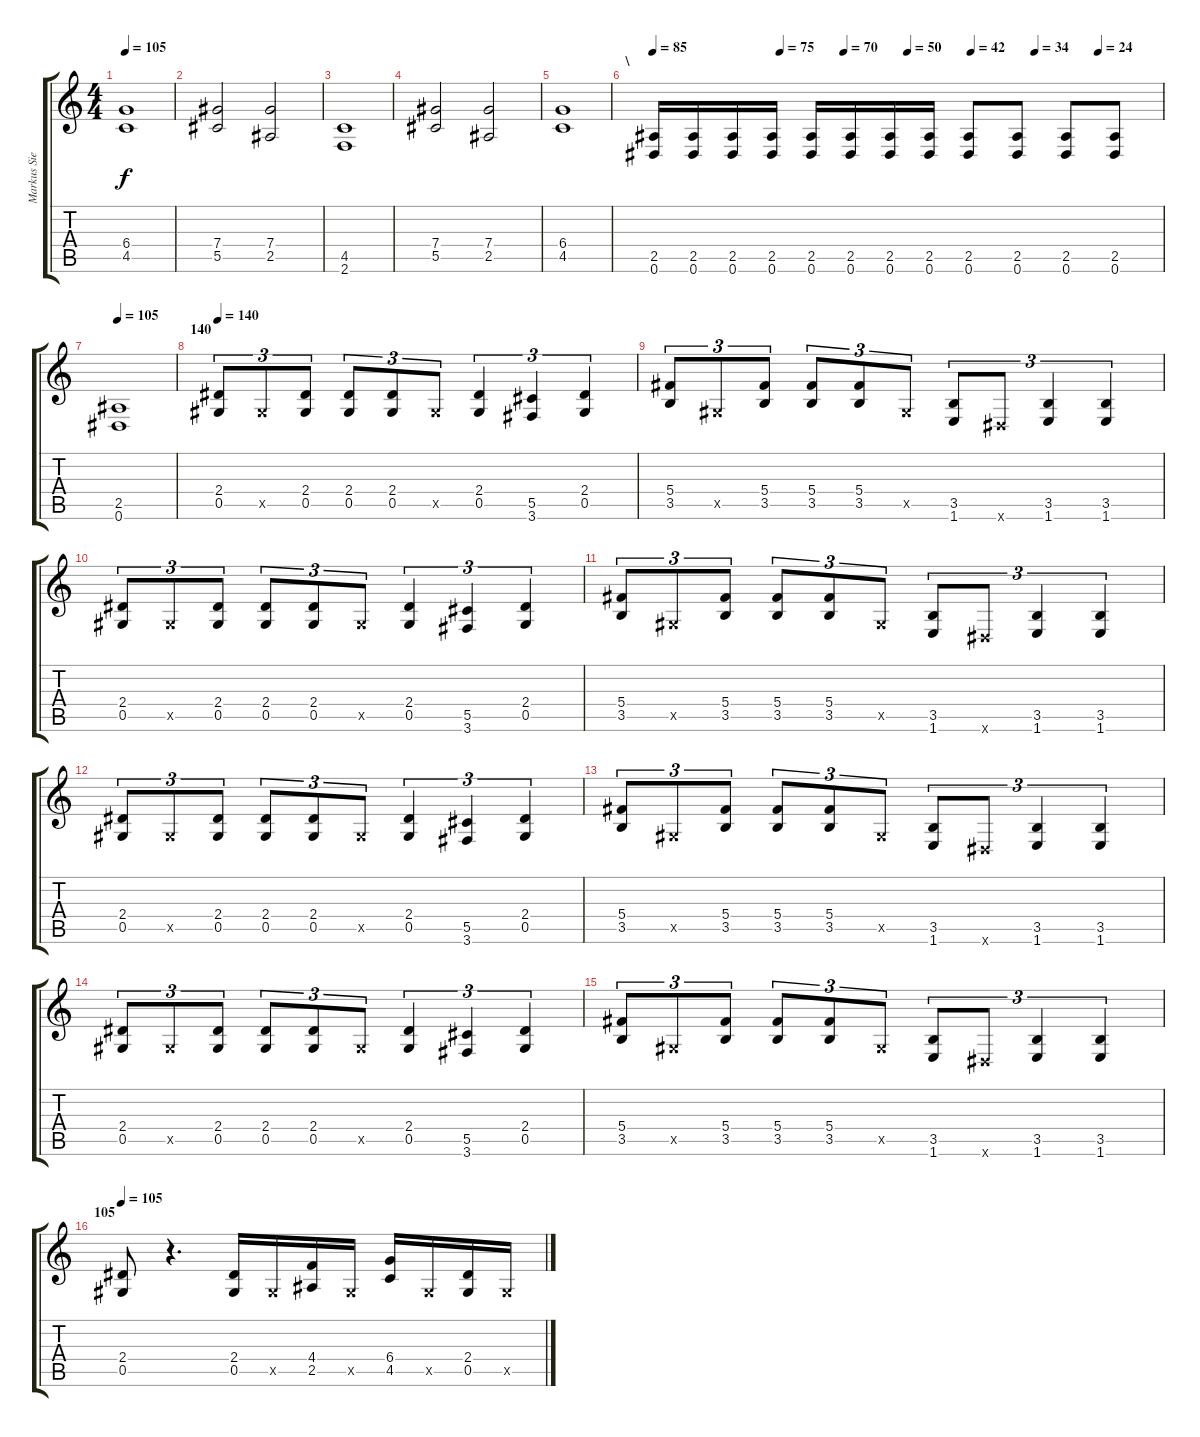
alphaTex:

\track ("Markus Siepen" "Markus Sie") {instrument distortionguitar}
\staff {score tabs}
\tuning (Eb4 Bb3 Gb3 Db3 Ab2 Eb2) {hide}
\ts (4 4)
\tempo 105
\clef g2
\ks c
(6.4 4.5).1{dy f} |
(7.4 5.5).2 (7.4 2.5).2 |
(4.5 2.6).1 |
(7.4 5.5).2 (7.4 2.5).2 |
(6.4 4.5).1 |
\section ("" "\\")
\tempo 85
\tempo (75 0.25)
\tempo (70 0.375)
\tempo (50 0.5)
\tempo (42 0.625)
\tempo (34 0.75)
\tempo (24 0.875)
(2.5 0.6).16 (2.5 0.6).16 (2.5 0.6).16 (2.5 0.6).16 (2.5 0.6).16 (2.5 0.6).16 (2.5 0.6).16 (2.5 0.6).16 (2.5 0.6).8 (2.5 0.6).8 (2.5 0.6).8 (2.5 0.6).8 |
\tempo 105
(2.5 0.6).1 |
\section ("" "140")
\tempo 140
(2.4 0.5).8{tu (3 2)} 0.5{x}.8{tu (3 2)} (2.4 0.5).8{tu (3 2)} (2.4 0.5).8{tu (3 2)} (2.4 0.5).8{tu (3 2)} 0.5{x}.8{tu (3 2)} (2.4 0.5).4{tu (3 2)} (5.5 3.6).4{tu (3 2)} (2.4 0.5).4{tu (3 2)} |
(5.4 3.5).8{tu (3 2)} 0.5{x}.8{tu (3 2)} (5.4 3.5).8{tu (3 2)} (5.4 3.5).8{tu (3 2)} (5.4 3.5).8{tu (3 2)} 0.5{x}.8{tu (3 2)} (3.5 1.6).8{tu (3 2)} 0.6{x}.8{tu (3 2)} (3.5 1.6).4{tu (3 2)} (3.5 1.6).4{tu (3 2)} |
(2.4 0.5).8{tu (3 2)} 0.5{x}.8{tu (3 2)} (2.4 0.5).8{tu (3 2)} (2.4 0.5).8{tu (3 2)} (2.4 0.5).8{tu (3 2)} 0.5{x}.8{tu (3 2)} (2.4 0.5).4{tu (3 2)} (5.5 3.6).4{tu (3 2)} (2.4 0.5).4{tu (3 2)} |
(5.4 3.5).8{tu (3 2)} 0.5{x}.8{tu (3 2)} (5.4 3.5).8{tu (3 2)} (5.4 3.5).8{tu (3 2)} (5.4 3.5).8{tu (3 2)} 0.5{x}.8{tu (3 2)} (3.5 1.6).8{tu (3 2)} 0.6{x}.8{tu (3 2)} (3.5 1.6).4{tu (3 2)} (3.5 1.6).4{tu (3 2)} |
(2.4 0.5).8{tu (3 2)} 0.5{x}.8{tu (3 2)} (2.4 0.5).8{tu (3 2)} (2.4 0.5).8{tu (3 2)} (2.4 0.5).8{tu (3 2)} 0.5{x}.8{tu (3 2)} (2.4 0.5).4{tu (3 2)} (5.5 3.6).4{tu (3 2)} (2.4 0.5).4{tu (3 2)} |
(5.4 3.5).8{tu (3 2)} 0.5{x}.8{tu (3 2)} (5.4 3.5).8{tu (3 2)} (5.4 3.5).8{tu (3 2)} (5.4 3.5).8{tu (3 2)} 0.5{x}.8{tu (3 2)} (3.5 1.6).8{tu (3 2)} 0.6{x}.8{tu (3 2)} (3.5 1.6).4{tu (3 2)} (3.5 1.6).4{tu (3 2)} |
(2.4 0.5).8{tu (3 2)} 0.5{x}.8{tu (3 2)} (2.4 0.5).8{tu (3 2)} (2.4 0.5).8{tu (3 2)} (2.4 0.5).8{tu (3 2)} 0.5{x}.8{tu (3 2)} (2.4 0.5).4{tu (3 2)} (5.5 3.6).4{tu (3 2)} (2.4 0.5).4{tu (3 2)} |
(5.4 3.5).8{tu (3 2)} 0.5{x}.8{tu (3 2)} (5.4 3.5).8{tu (3 2)} (5.4 3.5).8{tu (3 2)} (5.4 3.5).8{tu (3 2)} 0.5{x}.8{tu (3 2)} (3.5 1.6).8{tu (3 2)} 0.6{x}.8{tu (3 2)} (3.5 1.6).4{tu (3 2)} (3.5 1.6).4{tu (3 2)} |
\section ("" "105")
\tempo 105
(2.4 0.5).8 r.4{d} (2.4 0.5).16 0.5{x}.16 (4.4 2.5).16 0.5{x}.16 (6.4 4.5).16 0.5{x}.16 (2.4 0.5).16 0.5{x}.16
